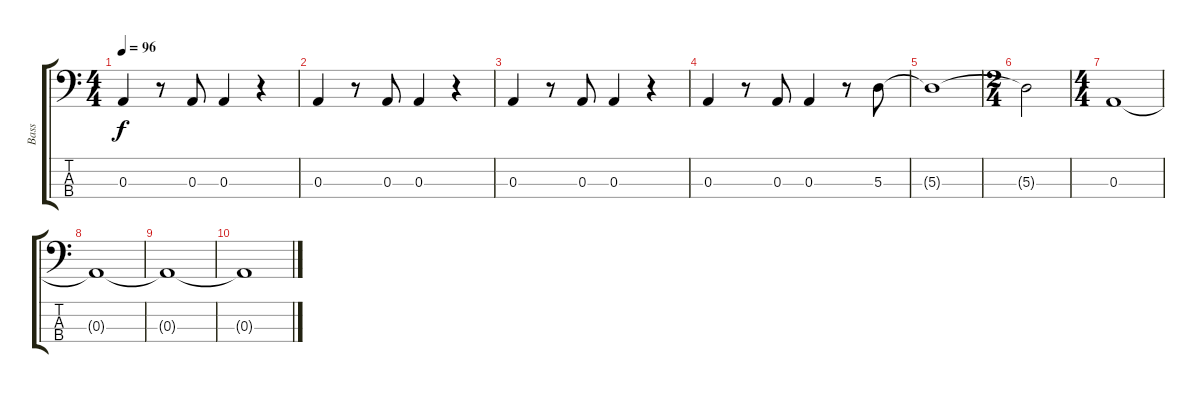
\track ("Bass" "Bass") {instrument electricbassfinger}
\staff {score tabs}
\tuning (G2 D2 A1 E1) {hide}
\ts (4 4)
\tempo 96
\clef f4
\ks c
0.3.4{dy f} r.8 0.3.8 0.3.4 r.4 |
0.3.4 r.8 0.3.8 0.3.4 r.4 |
0.3.4 r.8 0.3.8 0.3.4 r.4 |
0.3.4 r.8 0.3.8 0.3.4 r.8 5.3.8 |
5.3{t}.1 |
\ts (2 4)
5.3{t}.2 |
\ts (4 4)
0.3.1 |
0.3{t}.1 |
0.3{t}.1 |
0.3{t}.1
